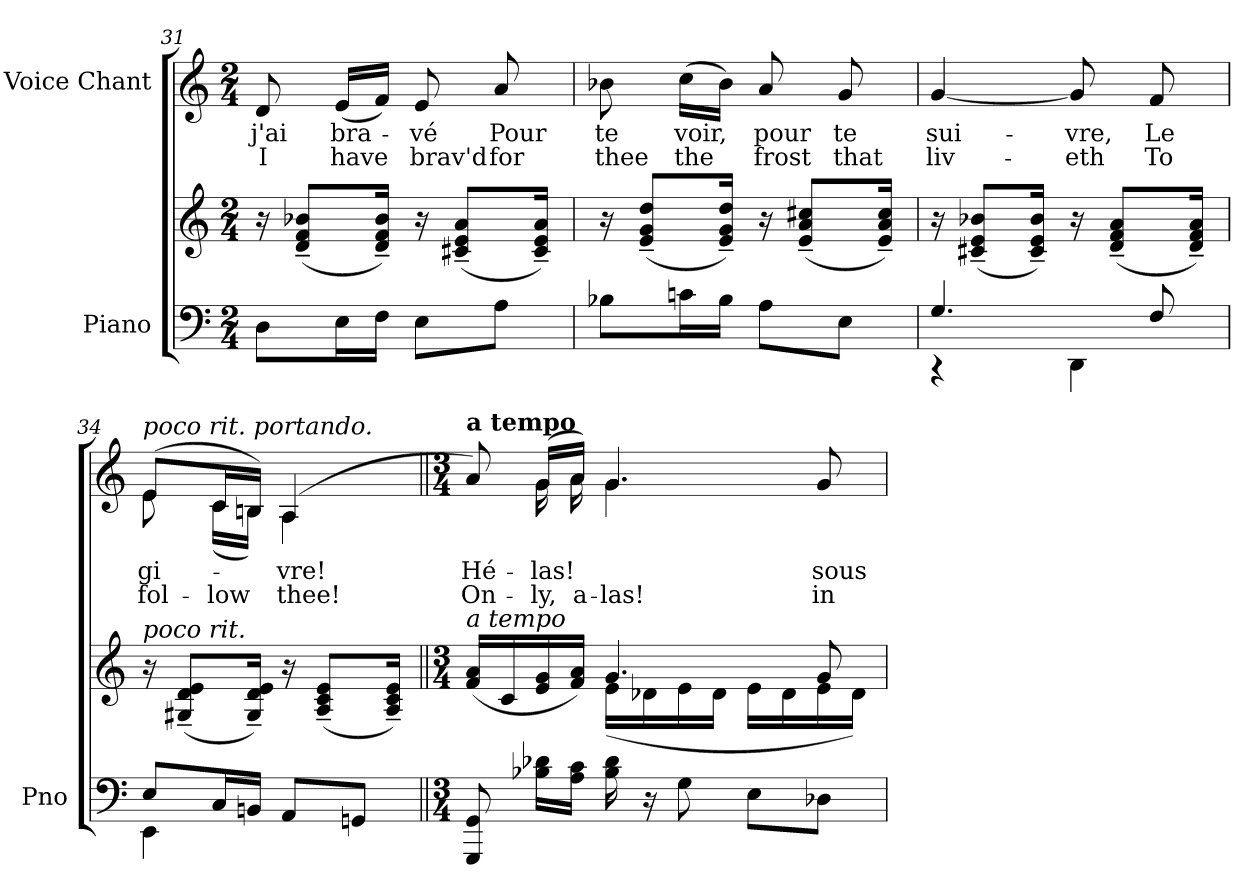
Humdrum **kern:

**kern	**kern	**kern	**text	**text	**dynam
*part2	*part2	*part1	*part1	*part1	*part1
*staff3	*staff2	*staff1	*staff1	*staff1	*staff1
*I"Piano	*	*I"Voice Chant	*	*	*
*I'Pno	*	*	*	*	*
*clefF4	*clefG2	*clefG2	*	*	*
*k[]	*k[]	*k[]	*	*	*
*M2/4	*M2/4	*M2/4	*	*	*
=31	=31	=31	=31	=31	=31
8D\L	16r	8d/	j'ai	I	.
.	(8d/~ 8f/~ 8b-X/~L	.	.	.	.
16E\L	.	(16e/LL	bra-	have	.
16F\JJ	16d/~ 16f/~ 16b-/~Jk)	16f/JJ)	.	.	.
8E\L	16r	8e/	-vé	brav'd	.
.	(8c#X/~ 8e/~ 8a/~L	.	.	.	.
8A\J	.	8a/	Pour	for	.
.	16c#/~ 16e/~ 16a/~Jk)	.	.	.	.
=32	=32	=32	=32	=32	=32
8B-X\L	16r	8b-X\	te	thee	.
.	(8e/~ 8g/~ 8dd/~L	.	.	.	.
16cn\L	.	(16cc\LL	voir,	-the	.
16B-\JJ	16e/~ 16g/~ 16dd/~Jk)	16b-\JJ)	.	.	.
8A\L	16r	8a/	pour	frost	.
.	(8e/~ 8a/~ 8cc#X/~L	.	.	.	.
8E\J	.	8g/	te	that	.
.	16e/~ 16a/~ 16cc#/~Jk)	.	.	.	.
=33	=33	=33	=33	=33	=33
*^	*	*	*	*	*
4.G/	4r	16r	[4g/	sui-	liv-	.
.	.	(8c#X/~ 8e/~ 8b-X/~L	.	.	.	.
.	.	16c#/~ 16e/~ 16b-/~Jk)	.	.	.	.
.	4DD\	16r	8g/]	-vre,	-eth	.
.	.	(8d/~ 8f/~ 8a/~L	.	.	.	.
8F/	.	.	8f/	Le	To	.
.	.	16d/~ 16f/~ 16a/~Jk)	.	.	.	.
=34	=34	=34	=34	=34	=34	=34
*	*	*	*^	*	*	*
!	!	!	!LO:TX:i:t=poco rit.                portando.	!	!	!	!
!	!	!LO:TX:i:t=poco rit.	!	!	!	!	!
8E/L	4EE\	16r	(8e/L	8e\	gi-	fol-	.
.	.	(8G#X/~ 8d/~ 8e/~L	.	.	.	.	.
16C/L	.	.	16c/L	(16c\LL	.	-low	.
16BBn/JJ	.	16G#/~ 16d/~ 16e/~Jk)	16Bn/JJ)	16B\JJ)	.	.	.
8AA/L	4ryy	16r	(4A/	4A\	-vre!	thee!	.
.	.	(8A/~ 8c/~ 8e/~L	.	.	.	.	.
8GGn/J	.	.	.	.	.	.	.
.	.	16A/~ 16c/~ 16e/~Jk)	.	.	.	.	.
*v	*v	*	*	*	*	*	*
=35||	=35||	=35||	=35||	=35||	=35||	=35||
*M3/4	*M3/4	*M3/4	*	*	*	*
*	*^	*	*	*	*	*
!	!	!	!LO:TX:a:B:t=a tempo	!	!	!	!
!	!LO:TX:i:t=a tempo	!	!	!	!	!	!
!	!	!	!	!	!	!	!LO:DY:a
!	!	!	!	!	!	!	!LO:DY:n=1:a
8GGG/ 8GG/	(16f/ 16a/LL	4ryy	8a/)	8ryy	Hé-	On-	p other-dynamics
.	16c/	.	.	.	.	.	.
16B-X\ 16d-X\LL	16e/ 16g/	.	(16g/LL	16g\	-las!	-ly,	.
16A\ 16c\JJ	16f/ 16a/JJ)	.	16a/JJ)	16a\	.	a-	.
16B-\ 16d-\	4.g/	(16e\LL	4.g/	4.g\	.	-las!	.
16r	.	16d-X\	.	.	.	.	.
8G\	.	16e\	.	.	.	.	.
.	.	16d-\JJ	.	.	.	.	.
8E\L	.	16e\LL	.	.	.	.	.
.	.	16d-\	.	.	.	.	.
8D-X\J	8g/	16e\	8g/	8ryy	sous	in	.
.	.	16d-\JJ)	.	.	.	.	.
*	*v	*v	*	*	*	*	*
*	*	*v	*v	*	*	*
=	=	=	=	=	=
*-	*-	*-	*-	*-	*-
